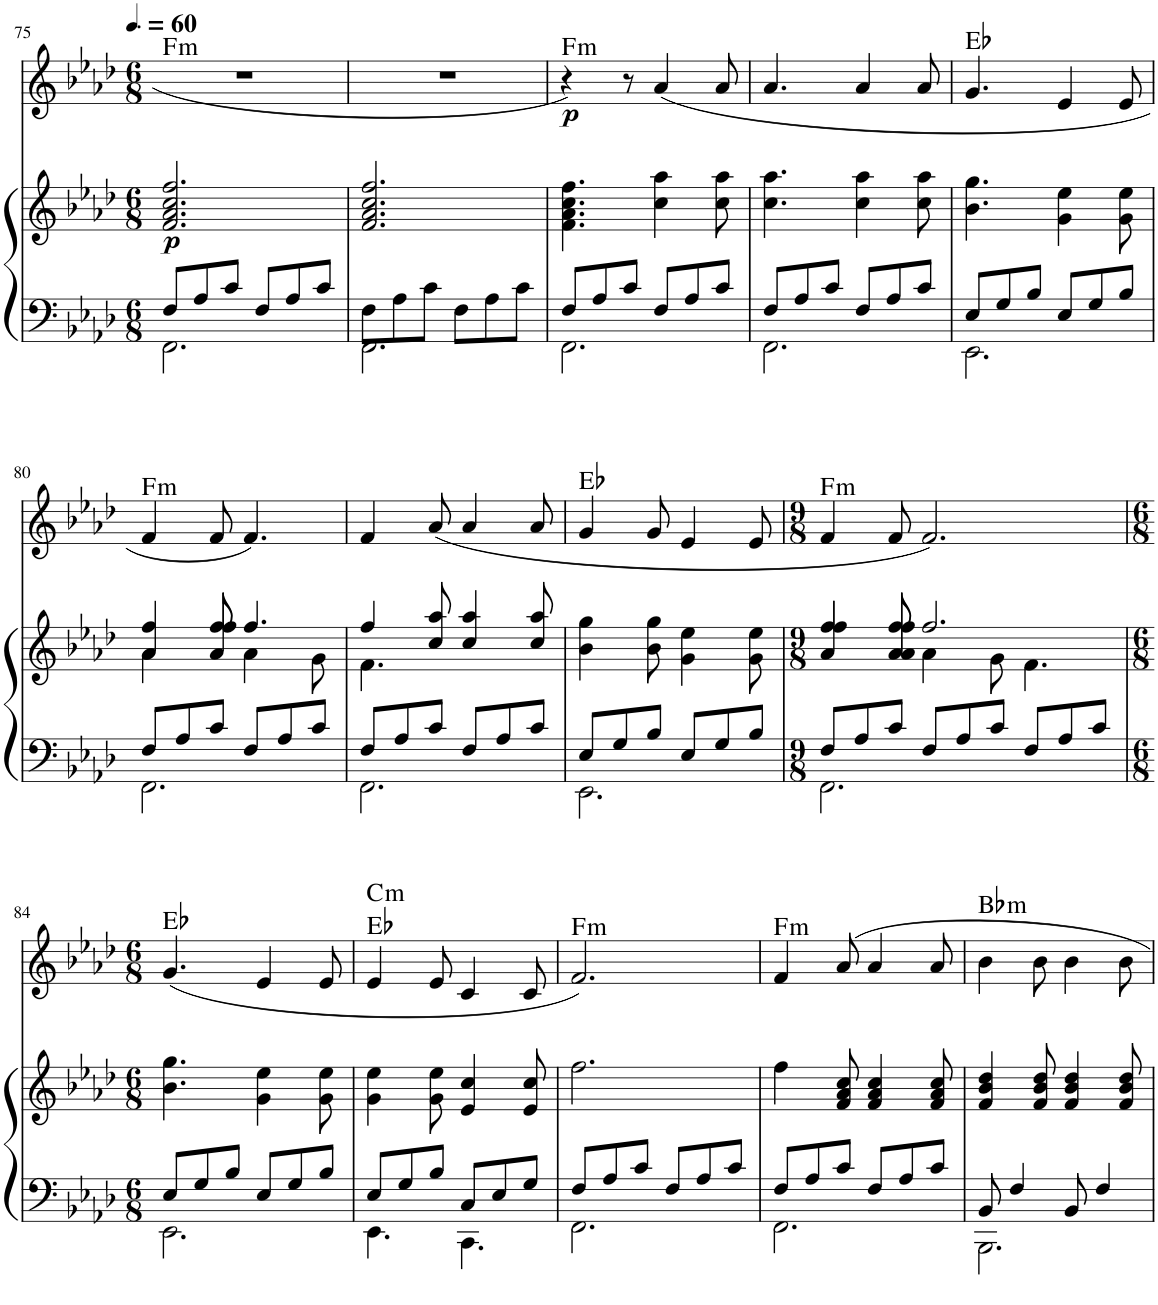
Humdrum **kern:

**kern	**kern	**dynam	**kern	**dynam	**harte
*part2	*part2	*part2	*part1	*part1	*part1
*staff3	*staff2	*staff2/3	*staff1	*staff1	*
*I"Piano	*	*	*I"Canto	*	*
*I'Pno	*	*	*	*	*
!!LO:PB:g=z
*clefF4	*clefG2	*	*clefG2	*	*
*k[b-e-a-d-]	*k[b-e-a-d-]	*	*k[b-e-a-d-]	*	*
*M6/8	*M6/8	*	*M6/8	*	*
*MM90	*MM90	*	*MM90	*	*
=75	=75	=75	=75	=75	=75
*^	*	*	*	*	*
!	!	!	!LO:DY:b	!	!	!LO:H:kt=m
8F/L	2.FF\	2.f/ 2.a-/ 2.cc/ 2.ff/	p	2.r	.	F:min
8A-/	.	.	.	.	.	.
8c/J	.	.	.	.	.	.
8F/L	.	.	.	.	.	.
8A-/	.	.	.	.	.	.
8c/J	.	.	.	.	.	.
=76	=76	=76	=76	=76	=76	=76
2.FF\	8F\L	2.f/ 2.a-/ 2.cc/ 2.ff/	.	2.r	.	.
.	8A-\	.	.	.	.	.
.	8c\J	.	.	.	.	.
.	8F\L	.	.	.	.	.
.	8A-\	.	.	.	.	.
.	8c\J	.	.	.	.	.
=77	=77	=77	=77	=77	=77	=77
!	!	!	!	!	!LO:DY:b	!LO:H:kt=m
8F/L	2.FF\	4.f\ 4.a-\ 4.cc\ 4.ff\	.	4r	p	F:min
8A-/	.	.	.	.	.	.
8c/J	.	.	.	8r	.	.
8F/L	.	4cc\ 4aa-\	.	(4a-/	.	.
8A-/	.	.	.	.	.	.
8c/J	.	8cc\ 8aa-\	.	8a-/	.	.
=78	=78	=78	=78	=78	=78	=78
8F/L	2.FF\	4.cc\ 4.aa-\	.	4.a-/	.	.
8A-/	.	.	.	.	.	.
8c/J	.	.	.	.	.	.
8F/L	.	4cc\ 4aa-\	.	4a-/	.	.
8A-/	.	.	.	.	.	.
8c/J	.	8cc\ 8aa-\	.	8a-/	.	.
=79	=79	=79	=79	=79	=79	=79
8E-/L	2.EE-\	4.b-\ 4.gg\	.	4.g/	.	Eb:maj
8G/	.	.	.	.	.	.
8B-/J	.	.	.	.	.	.
8E-/L	.	4g\ 4ee-\	.	4e-/	.	.
8G/	.	.	.	.	.	.
8B-/J	.	8g\ 8ee-\	.	8e-/	.	.
!!LO:LB:g=z
=80	=80	=80	=80	=80	=80	=80
*	*	*^	*	*	*	*
!	!	!	!	!	!	!	!LO:H:kt=m
8F/L	2.FF\	4a-/ 4ff/	4a-\	.	4f/	.	F:min
8A-/	.	.	.	.	.	.	.
8c/J	.	8a-/ 8ff/	8ff/	.	8f/	.	.
8F/L	.	4.ff/	4a-\	.	4.f/)	.	.
8A-/	.	.	.	.	.	.	.
8c/J	.	.	8g\	.	.	.	.
=81	=81	=81	=81	=81	=81	=81	=81
8F/L	2.FF\	4ff/	4.f\	.	4f/	.	.
8A-/	.	.	.	.	.	.	.
8c/J	.	8cc/ 8aa-/	.	.	(8a-/	.	.
8F/L	.	4cc/ 4aa-/	4.ryy	.	4a-/	.	.
8A-/	.	.	.	.	.	.	.
8c/J	.	8cc/ 8aa-/	.	.	8a-/	.	.
*	*	*v	*v	*	*	*	*
=82	=82	=82	=82	=82	=82	=82
8E-/L	2.EE-\	4b-\ 4gg\	.	4g/	.	Eb:maj
8G/	.	.	.	.	.	.
8B-/J	.	8b-\ 8gg\	.	8g/	.	.
8E-/L	.	4g\ 4ee-\	.	4e-/	.	.
8G/	.	.	.	.	.	.
8B-/J	.	8g\ 8ee-\	.	8e-/	.	.
=83	=83	=83	=83	=83	=83	=83
*M9/8	*	*M9/8	*	*M9/8	*	*
*	*	*^	*	*	*	*
!	!	!	!	!	!	!	!LO:H:kt=m
8F/L	2.FF\	4ff/	4a-/ 4ff/	.	4f/	.	F:min
8A-/	.	.	.	.	.	.	.
8c/J	.	8a-/ 8ff/	8a-/ 8ff/	.	8f/	.	.
8F/L	.	2.ff/	4a-\	.	2.f/)	.	.
8A-/	.	.	.	.	.	.	.
8c/J	.	.	8g\	.	.	.	.
8F/L	4.ryy	.	4.f\	.	.	.	.
8A-/	.	.	.	.	.	.	.
8c/J	.	.	.	.	.	.	.
*	*	*v	*v	*	*	*	*
!!LO:LB:g=z
=84	=84	=84	=84	=84	=84	=84
*M6/8	*	*M6/8	*	*M6/8	*	*
8E-/L	2.EE-\	4.b-\ 4.gg\	.	(4.g/	.	Eb:maj
8G/	.	.	.	.	.	.
8B-/J	.	.	.	.	.	.
8E-/L	.	4g\ 4ee-\	.	4e-/	.	.
8G/	.	.	.	.	.	.
8B-/J	.	8g\ 8ee-\	.	8e-/	.	.
=85	=85	=85	=85	=85	=85	=85
!	!	!	!	!	!	!LO:H:n=2:kt=m
8E-/L	4.EE-\	4g\ 4ee-\	.	4e-/	.	Eb:maj C:min
8G/	.	.	.	.	.	.
8B-/J	.	8g\ 8ee-\	.	8e-/	.	.
8C/L	4.CC\	4e-/ 4cc/	.	4c/	.	.
8E-/	.	.	.	.	.	.
8G/J	.	8e-/ 8cc/	.	8c/	.	.
=86	=86	=86	=86	=86	=86	=86
!	!	!	!	!	!	!LO:H:kt=m
8F/L	2.FF\	2.ff\	.	2.f/)	.	F:min
8A-/	.	.	.	.	.	.
8c/J	.	.	.	.	.	.
8F/L	.	.	.	.	.	.
8A-/	.	.	.	.	.	.
8c/J	.	.	.	.	.	.
=87	=87	=87	=87	=87	=87	=87
!	!	!	!	!	!	!LO:H:kt=m
8F/L	2.FF\	4ff\	.	4f/	.	F:min
8A-/	.	.	.	.	.	.
8c/J	.	8f/ 8a-/ 8cc/	.	8a-/	.	.
8F/L	.	4f/ 4a-/ 4cc/	.	4a-/	.	.
8A-/	.	.	.	.	.	.
8c/J	.	8f/ 8a-/ 8cc/	.	8a-/	.	.
=88	=88	=88	=88	=88	=88	=88
!	!	!	!	!	!	!LO:H:kt=m
8BB-/	2.BBB-\	4f/ 4b-/ 4dd-/	.	4b-\	.	Bb:min
4F/	.	.	.	.	.	.
.	.	8f/ 8b-/ 8dd-/	.	8b-\	.	.
8BB-/	.	4f/ 4b-/ 4dd-/	.	4b-\	.	.
4F/	.	.	.	.	.	.
.	.	8f/ 8b-/ 8dd-/	.	8b-\	.	.
*v	*v	*	*	*	*	*
=	=	=	=	=	=
*-	*-	*-	*-	*-	*-
